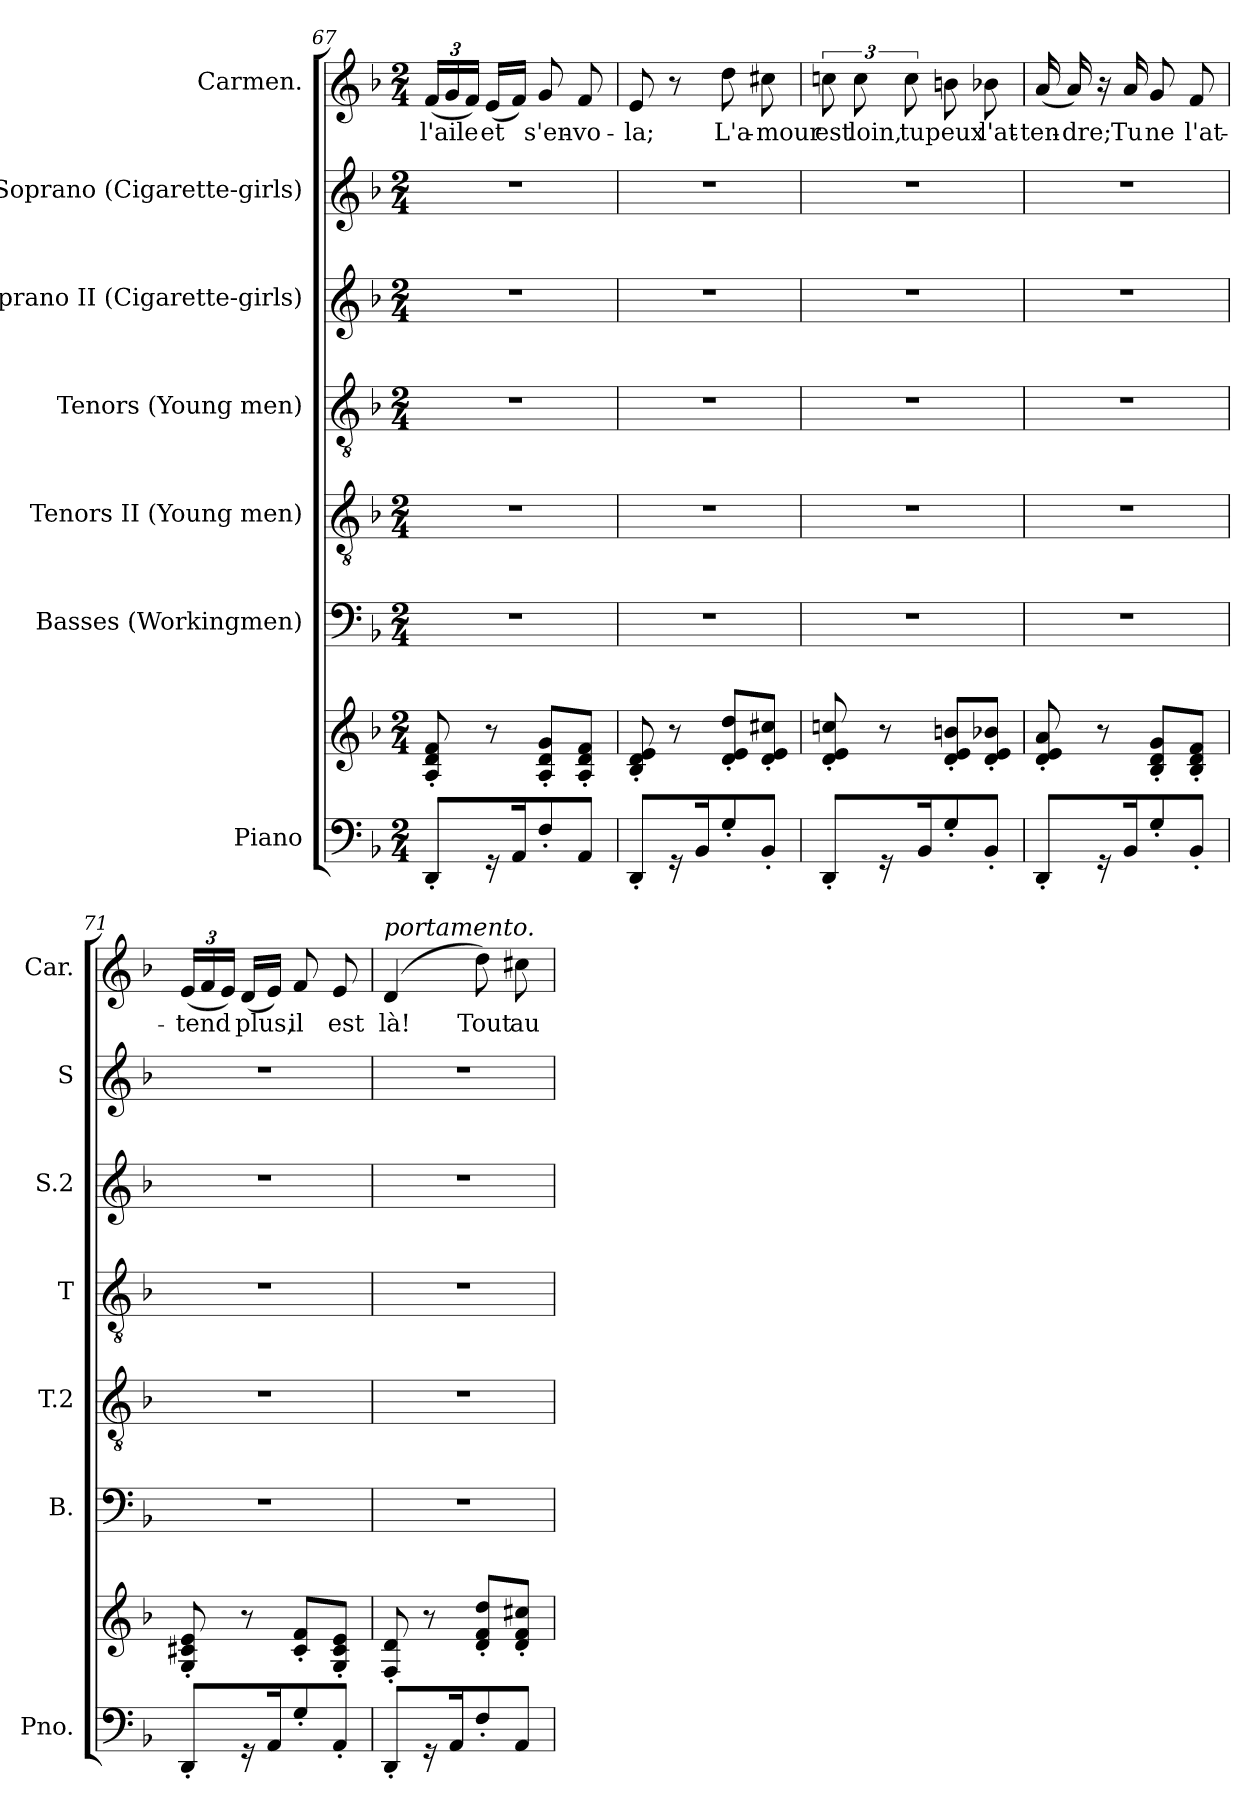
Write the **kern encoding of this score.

**kern	**kern	**kern	**kern	**kern	**kern	**kern	**kern	**text
*part7	*part7	*part6	*part5	*part4	*part3	*part2	*part1	*part1
*staff8	*staff7	*staff6	*staff5	*staff4	*staff3	*staff2	*staff1	*staff1
*I"Piano	*	*I"Basses (Workingmen)	*I"Tenors II (Young men)	*I"Tenors (Young men)	*I"Soprano II  (Cigarette-girls)	*I"Soprano (Cigarette-girls)	*I"Carmen.	*
*I'Pno.	*	*I'B.	*I'T.2	*I'T	*I'S.2	*I'S	*I'Car.	*
*clefF4	*clefG2	*clefF4	*clefGv2	*clefGv2	*clefG2	*clefG2	*clefG2	*
*k[b-]	*k[b-]	*k[b-]	*k[b-]	*k[b-]	*k[b-]	*k[b-]	*k[b-]	*
*M2/4	*M2/4	*M2/4	*M2/4	*M2/4	*M2/4	*M2/4	*M2/4	*
=67	=67	=67	=67	=67	=67	=67	=67	=67
!	!	!	!	!	!	!	!	!LO:LY:b
8DD'/L	8A/' 8d/' 8f/'	2r	2r	2r	2r	2r	(<24f/LL	l'aile
.	.	.	.	.	.	.	24g/	.
.	.	.	.	.	.	.	24f/JJ)	.
!	!	!	!	!	!	!	!	!LO:LY:b
16r	8r	.	.	.	.	.	(<16e/LL	et
16AA/K	.	.	.	.	.	.	16f/JJ)	.
!	!	!	!	!	!	!	!	!LO:LY:b
8F'/	8A/' 8d/' 8g/'L	.	.	.	.	.	8g/	s'en-
!	!	!	!	!	!	!	!	!LO:LY:b
8AA/J	8A/' 8d/' 8f/'J	.	.	.	.	.	8f/	-vo-
!!LO:LB:g=z
=68	=68	=68	=68	=68	=68	=68	=68	=68
!	!	!	!	!	!	!	!	!LO:LY:b
8DD'/L	8B-/' 8d/' 8e/'	2r	2r	2r	2r	2r	8e/	-la;
16r	8r	.	.	.	.	.	8r	.
16BB-/K	.	.	.	.	.	.	.	.
!	!	!	!	!	!	!	!	!LO:LY:b
8G'/	8d/' 8e/' 8dd/'L	.	.	.	.	.	8dd\	L'a-
!	!	!	!	!	!	!	!	!LO:LY:b
8BB-'/J	8d/' 8e/' 8cc#X/'J	.	.	.	.	.	8cc#X\	-mour
=69	=69	=69	=69	=69	=69	=69	=69	=69
!	!	!	!	!	!	!	!	!LO:LY:b
8DD'/L	8d/' 8e/' 8ccn/'	2r	2r	2r	2r	2r	12ccn\	est
!	!	!	!	!	!	!	!	!LO:LY:b
.	.	.	.	.	.	.	12cc\	loin,
16r	8r	.	.	.	.	.	.	.
!	!	!	!	!	!	!	!	!LO:LY:b
.	.	.	.	.	.	.	12cc\	tu
16BB-/K	.	.	.	.	.	.	.	.
!	!	!	!	!	!	!	!	!LO:LY:b
8G'/	8d/' 8e/' 8bn/'L	.	.	.	.	.	8bn\	peux
!	!	!	!	!	!	!	!	!LO:LY:b
8BB-'/J	8d/' 8e/' 8b-X/'J	.	.	.	.	.	8b-X\	l'at-
=70	=70	=70	=70	=70	=70	=70	=70	=70
!	!	!	!	!	!	!	!	!LO:LY:b
8DD'/L	8d/' 8e/' 8a/'	2r	2r	2r	2r	2r	(<16a/	-ten-
!	!	!	!	!	!	!	!	!LO:LY:b
.	.	.	.	.	.	.	16a/)	-dre;
16r	8r	.	.	.	.	.	16r	.
!	!	!	!	!	!	!	!	!LO:LY:b
16BB-/K	.	.	.	.	.	.	16a/	Tu
!	!	!	!	!	!	!	!	!LO:LY:b
8G'/	8B-/' 8d/' 8g/'L	.	.	.	.	.	8g/	ne
!	!	!	!	!	!	!	!	!LO:LY:b
8BB-'/J	8B-/' 8d/' 8f/'J	.	.	.	.	.	8f/	l'at-
=71	=71	=71	=71	=71	=71	=71	=71	=71
!	!	!	!	!	!	!	!	!LO:LY:b
8DD'/L	8G/' 8c#X/' 8e/'	2r	2r	2r	2r	2r	(<24e/LL	-tend
.	.	.	.	.	.	.	24f/	.
.	.	.	.	.	.	.	24e/JJ)	.
!	!	!	!	!	!	!	!	!LO:LY:b
16r	8r	.	.	.	.	.	(<16d/LL	plus,
16AA/K	.	.	.	.	.	.	16e/JJ)	.
!	!	!	!	!	!	!	!	!LO:LY:b
8G'/	8c#/' 8f/'L	.	.	.	.	.	8f/	il
!	!	!	!	!	!	!	!	!LO:LY:b
8AA'/J	8G/' 8c#/' 8e/'J	.	.	.	.	.	8e/	est
!!LO:LB:g=z
=72	=72	=72	=72	=72	=72	=72	=72	=72
!	!	!	!	!	!	!	!LO:TX:a:i:t=portamento.	!
!	!	!	!	!	!	!	!	!LO:LY:b
8DD'/L	8F/' 8d/'	2r	2r	2r	2r	2r	(>4d/	là!
16r	8r	.	.	.	.	.	.	.
16AA/K	.	.	.	.	.	.	.	.
!	!	!	!	!	!	!	!	!LO:LY:b
8F'/	8d/' 8f/' 8dd/'L	.	.	.	.	.	8dd\)	Tout
!	!	!	!	!	!	!	!	!LO:LY:b
8AA/J	8d/' 8f/' 8cc#X/'J	.	.	.	.	.	8cc#X\	au-
=	=	=	=	=	=	=	=	=
*-	*-	*-	*-	*-	*-	*-	*-	*-
